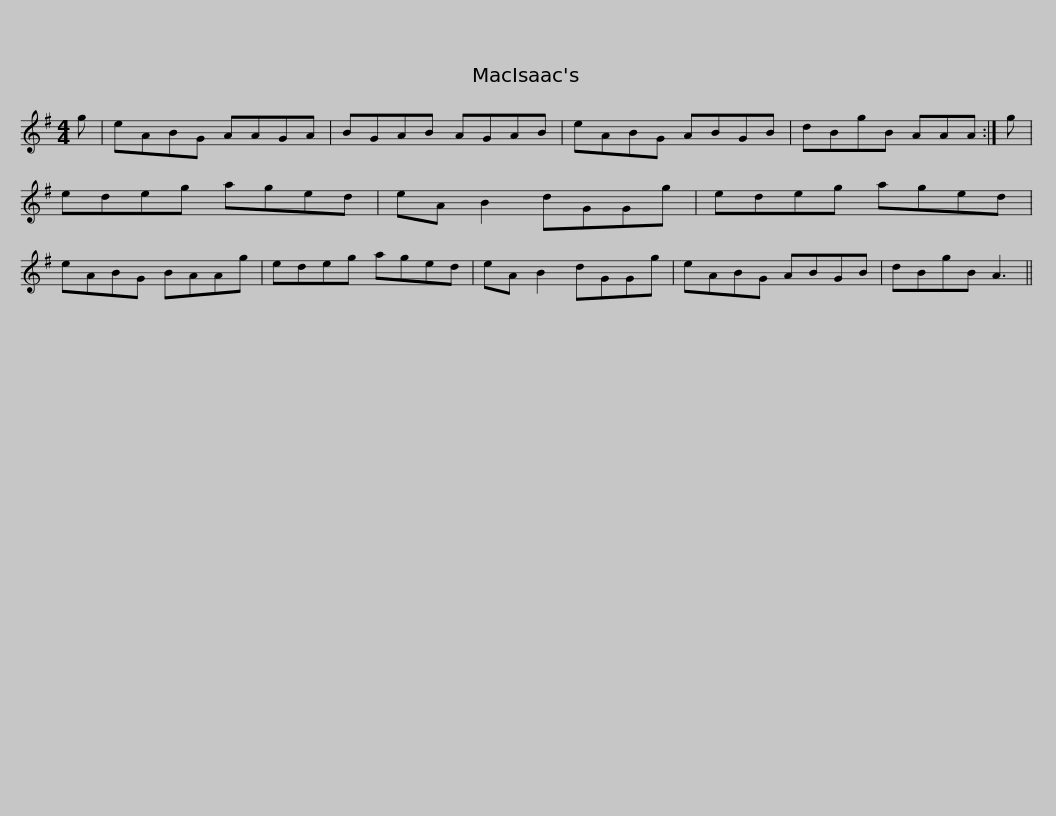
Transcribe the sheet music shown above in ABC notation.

X:1
L:1/8
M:4/4
I:linebreak $
K:G
V:1 treble
V:1
 g | eABG AAGA | BGAB AGAB | eABG ABGB | dBgB AAA :| %5
 g | edeg aged |$ eA B2 dGGg | edeg aged | eABG BAAg | %10
 edeg aged | eA B2 dGGg | eABG ABGB |$ dBgB A3 || %14
